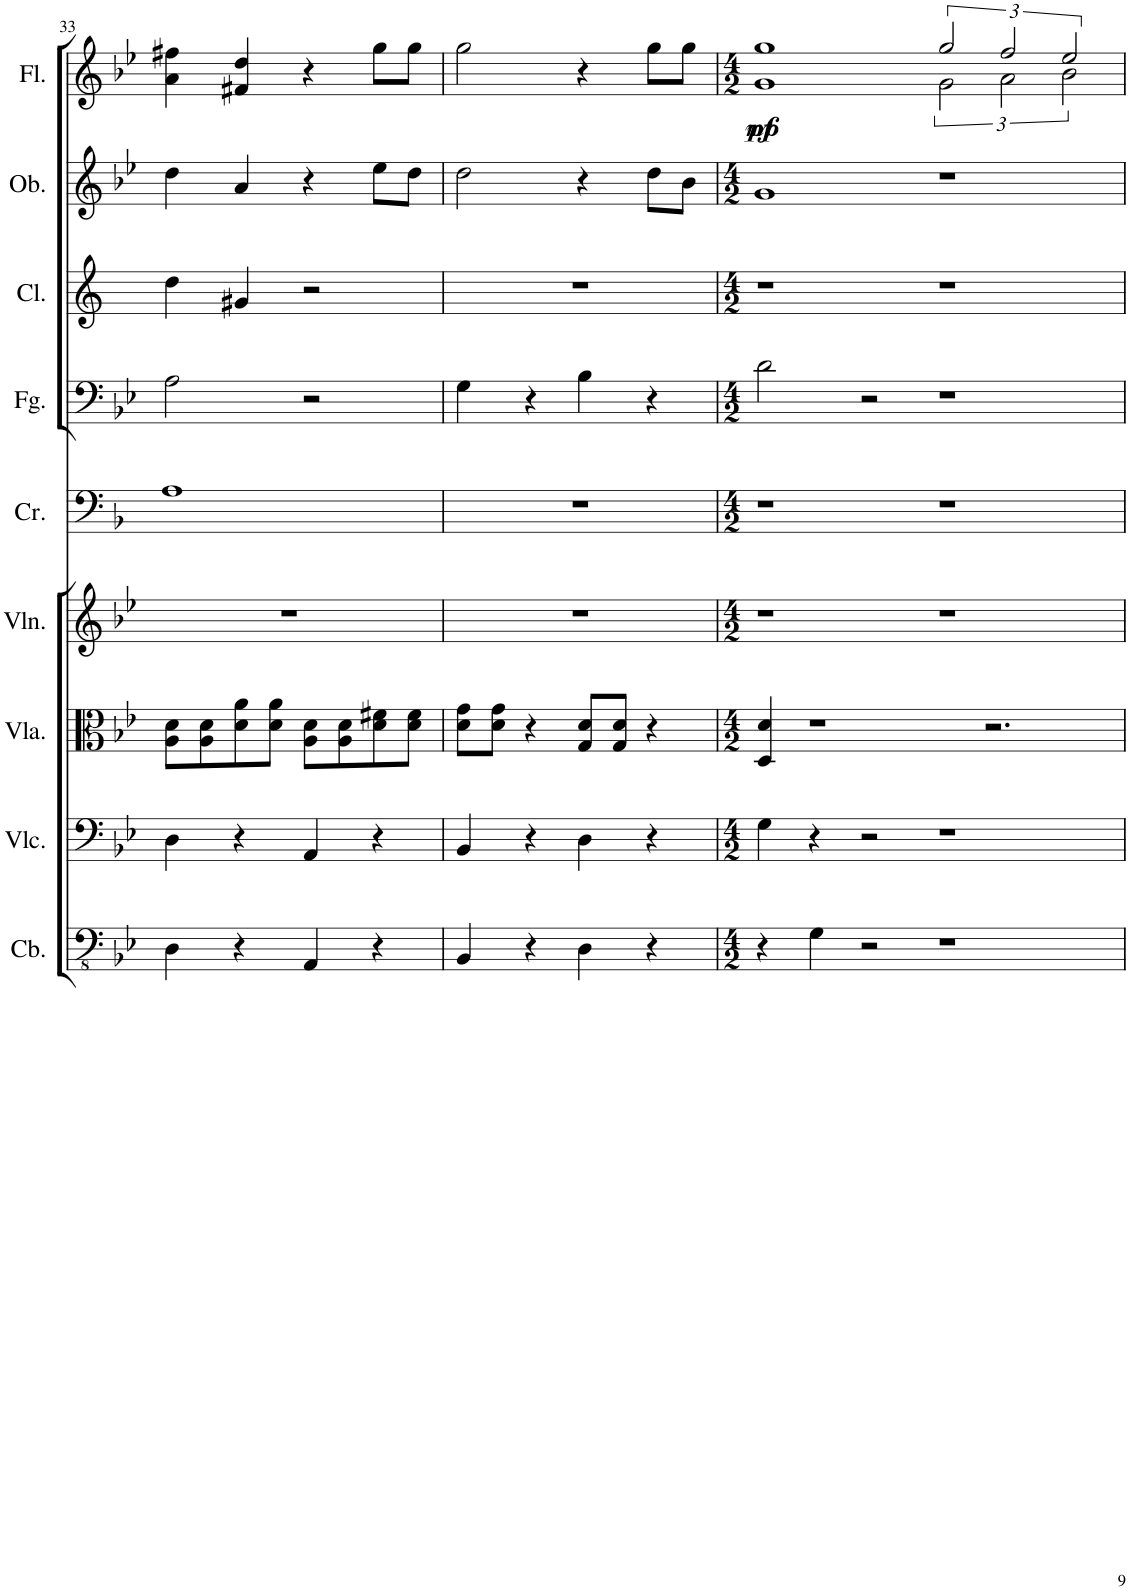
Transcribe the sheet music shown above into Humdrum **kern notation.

**kern	**kern	**kern	**kern	**kern	**kern	**kern	**kern	**kern	**dynam
*part9	*part8	*part7	*part6	*part5	*part4	*part3	*part2	*part1	*part1
*staff9	*staff8	*staff7	*staff6	*staff5	*staff4	*staff3	*staff2	*staff1	*staff1
*I"Contrebasse	*I"Violoncello	*I"Viola	*I"Violino	*I"Corno in Fa	*I"Fagotto	*I"Clarinetto Soprano in Sib	*I"Oboe	*I"Flauto in Do	*
*I'Cb.	*I'Vlc.	*I'Vla.	*I'Vln.	*I'Cr.	*I'Fg.	*I'Cl.	*I'Ob.	*I'Fl.	*
!!LO:PB:g=z
*clefFv4	*clefF4	*clefC3	*clefG2	*clefF4	*clefF4	*clefG2	*clefG2	*clefG2	*
*Trd7c12	*	*	*	*Trd4c7	*	*Trd1c2	*	*	*
*k[b-e-]	*k[b-e-]	*k[b-e-]	*k[b-e-]	*k[b-]	*k[b-e-]	*k[]	*k[b-e-]	*k[b-e-]	*
*M2/2	*M2/2	*M2/2	*M2/2	*M2/2	*M2/2	*M2/2	*M2/2	*M2/2	*
=33	=33	=33	=33	=33	=33	=33	=33	=33	=33
4DD\	4D\	8A\ 8d\L	1r	1A	2A\	4dd\	4dd\	4a\ 4ff#X\	.
.	.	8A\ 8d\	.	.	.	.	.	.	.
4r	4r	8d\ 8a\	.	.	.	4g#X/	4a/	4f#X/ 4dd/	.
.	.	8d\ 8a\J	.	.	.	.	.	.	.
4AAA/	4AA/	8A\ 8d\L	.	.	2r	2r	4r	4r	.
.	.	8A\ 8d\	.	.	.	.	.	.	.
4r	4r	8d\ 8f#X\	.	.	.	.	8ee-\L	8gg\L	.
.	.	8d\ 8f#\J	.	.	.	.	8dd\J	8gg\J	.
=34	=34	=34	=34	=34	=34	=34	=34	=34	=34
4BBB-/	4BB-/	8d\ 8g\L	1r	1r	4G\	1r	2dd\	2gg\	.
.	.	8d\ 8g\J	.	.	.	.	.	.	.
4r	4r	4r	.	.	4r	.	.	.	.
4DD\	4D\	8G/ 8d/L	.	.	4B-\	.	4r	4r	.
.	.	8G/ 8d/J	.	.	.	.	.	.	.
4r	4r	4r	.	.	4r	.	8dd\L	8gg\L	.
.	.	.	.	.	.	.	8b-\J	8gg\J	.
=35	=35	=35	=35	=35	=35	=35	=35	=35	=35
*M4/2	*M4/2	*M4/2	*M4/2	*M4/2	*M4/2	*M4/2	*M4/2	*M4/2	*
*	*	*	*	*	*	*	*	*^	*
!	!	!	!	!	!	!	!	!	!	!LO:DY:b
!	!	!	!	!	!	!	!	!	!	!LO:DY:n=1:b
4r	4G\	4D/ 4d/	1r	1r	2d\	1r	1g	1gg	1g	mf pp
4GG\	4r	1r	.	.	.	.	.	.	.	.
2r	2r	.	.	.	2r	.	.	.	.	.
1r	1r	.	1r	1r	1r	1r	1r	3gg/	3g\	.
.	.	2.r	.	.	.	.	.	.	.	.
.	.	.	.	.	.	.	.	3ff/	3a\	.
.	.	.	.	.	.	.	.	3ee-/	3b-\	.
*	*	*	*	*	*	*	*	*v	*v	*
=	=	=	=	=	=	=	=	=	=
*-	*-	*-	*-	*-	*-	*-	*-	*-	*-
